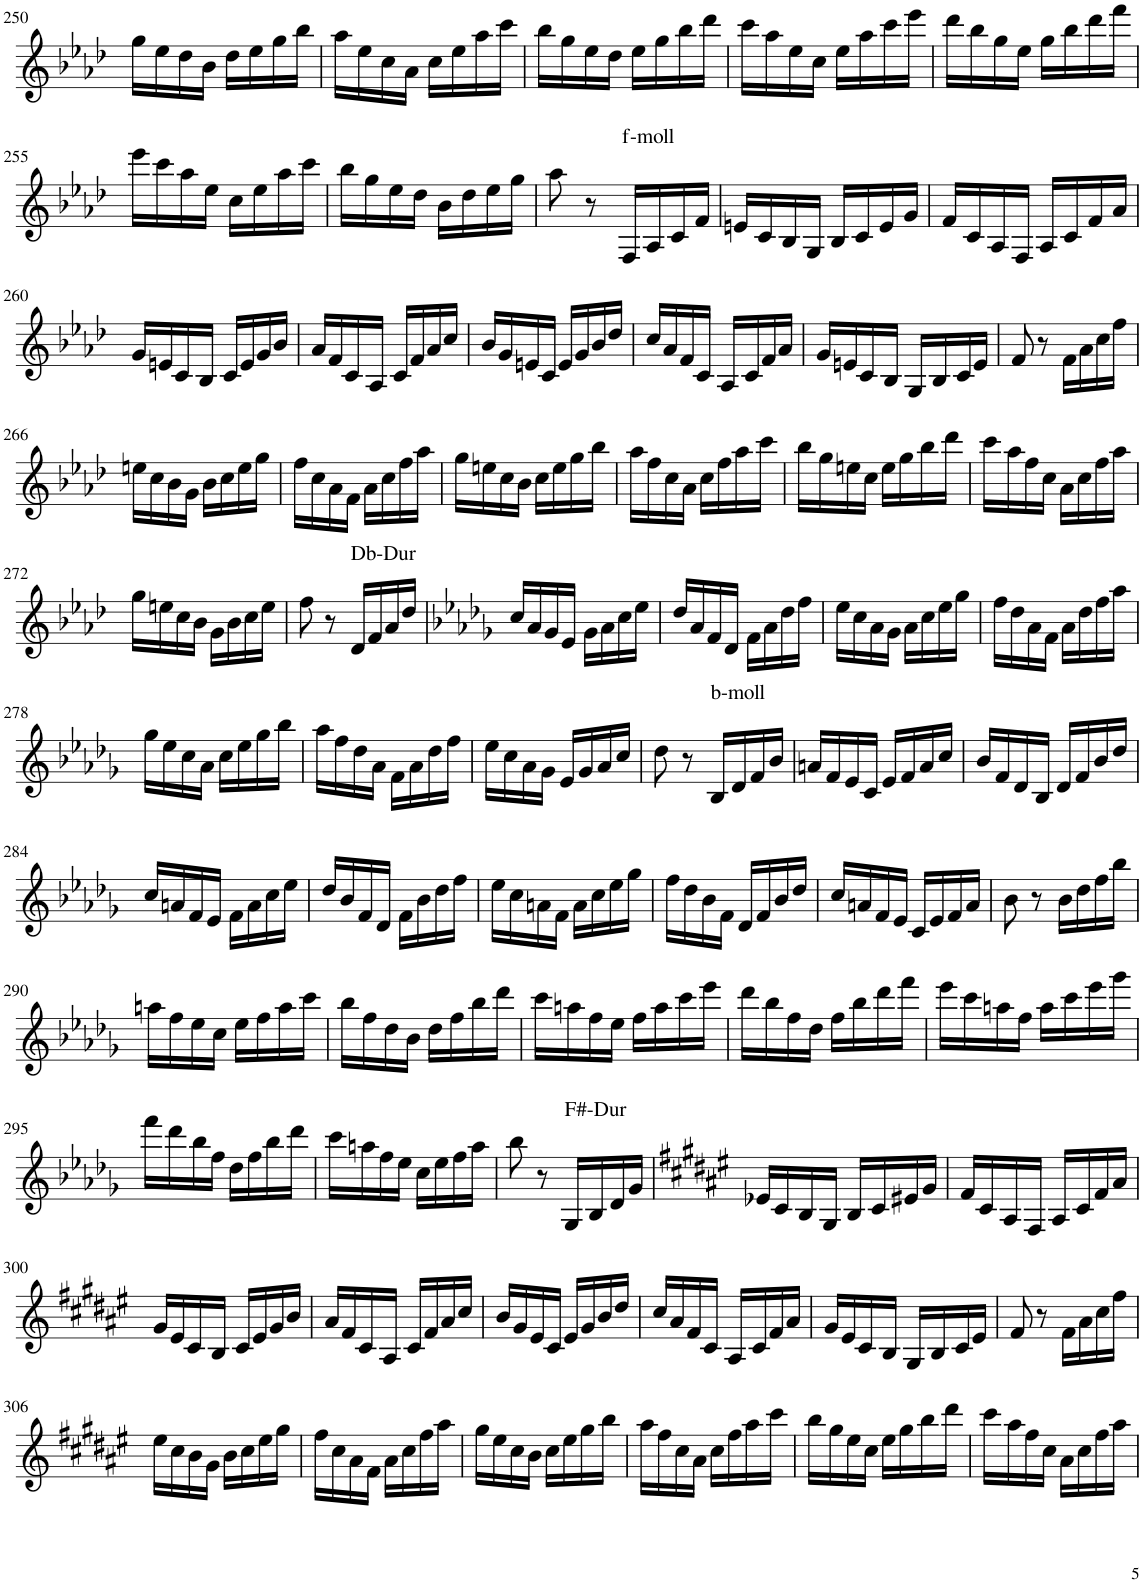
**kern
*part1
*staff1
*I"B Klarinette
*I'B Kl.
!!LO:PB:g=z
*clefG2
*Trd1c2
*k[b-e-a-d-]
*M2/4
=250
16gg\LL
16ee-\
16dd-\
16b-\JJ
16dd-\LL
16ee-\
16gg\
16bb-\JJ
=251
16aa-\LL
16ee-\
16cc\
16a-\JJ
16cc\LL
16ee-\
16aa-\
16ccc\JJ
=252
16bb-\LL
16gg\
16ee-\
16dd-\JJ
16ee-\LL
16gg\
16bb-\
16ddd-\JJ
=253
16ccc\LL
16aa-\
16ee-\
16cc\JJ
16ee-\LL
16aa-\
16ccc\
16eee-\JJ
=254
16ddd-\LL
16bb-\
16gg\
16ee-\JJ
16gg\LL
16bb-\
16ddd-\
16fff\JJ
!!LO:LB:g=z
=255
16eee-\LL
16ccc\
16aa-\
16ee-\JJ
16cc\LL
16ee-\
16aa-\
16ccc\JJ
=256
16bb-\LL
16gg\
16ee-\
16dd-\JJ
16b-\LL
16dd-\
16ee-\
16gg\JJ
=257
8aa-\
8r
!LO:TX:a:t=f-moll
16F/LL
16A-/
16c/
16f/JJ
=258
16en/LL
16c/
16B-/
16G/JJ
16B-/LL
16c/
16e/
16g/JJ
=259
16f/LL
16c/
16A-/
16F/JJ
16A-/LL
16c/
16f/
16a-/JJ
!!LO:LB:g=z
=260
16g/LL
16en/
16c/
16B-/JJ
16c/LL
16e/
16g/
16b-/JJ
=261
16a-/LL
16f/
16c/
16A-/JJ
16c/LL
16f/
16a-/
16cc/JJ
=262
16b-/LL
16g/
16en/
16c/JJ
16e/LL
16g/
16b-/
16dd-/JJ
=263
16cc/LL
16a-/
16f/
16c/JJ
16A-/LL
16c/
16f/
16a-/JJ
=264
16g/LL
16en/
16c/
16B-/JJ
16G/LL
16B-/
16c/
16e/JJ
=265
8f/
8r
16f\LL
16a-\
16cc\
16ff\JJ
!!LO:LB:g=z
=266
16een\LL
16cc\
16b-\
16g\JJ
16b-\LL
16cc\
16ee\
16gg\JJ
=267
16ff\LL
16cc\
16a-\
16f\JJ
16a-\LL
16cc\
16ff\
16aa-\JJ
=268
16gg\LL
16een\
16cc\
16b-\JJ
16cc\LL
16ee\
16gg\
16bb-\JJ
=269
16aa-\LL
16ff\
16cc\
16a-\JJ
16cc\LL
16ff\
16aa-\
16ccc\JJ
=270
16bb-\LL
16gg\
16een\
16cc\JJ
16ee\LL
16gg\
16bb-\
16ddd-\JJ
=271
16ccc\LL
16aa-\
16ff\
16cc\JJ
16a-\LL
16cc\
16ff\
16aa-\JJ
!!LO:LB:g=z
=272
16gg\LL
16een\
16cc\
16b-\JJ
16g\LL
16b-\
16cc\
16ee\JJ
=273
8ff\
8r
!LO:TX:a:t=Db-Dur
16d-/LL
16f/
16a-/
16dd-/JJ
=274
*k[b-e-a-d-g-]
16cc/LL
16a-/
16g-/
16e-/JJ
16g-\LL
16a-\
16cc\
16ee-\JJ
=275
16dd-/LL
16a-/
16f/
16d-/JJ
16f\LL
16a-\
16dd-\
16ff\JJ
=276
16ee-\LL
16cc\
16a-\
16g-\JJ
16a-\LL
16cc\
16ee-\
16gg-\JJ
=277
16ff\LL
16dd-\
16a-\
16f\JJ
16a-\LL
16dd-\
16ff\
16aa-\JJ
!!LO:LB:g=z
=278
16gg-\LL
16ee-\
16cc\
16a-\JJ
16cc\LL
16ee-\
16gg-\
16bb-\JJ
=279
16aa-\LL
16ff\
16dd-\
16a-\JJ
16f\LL
16a-\
16dd-\
16ff\JJ
=280
16ee-\LL
16cc\
16a-\
16g-\JJ
16e-/LL
16g-/
16a-/
16cc/JJ
=281
8dd-\
8r
!LO:TX:a:t=b-moll
16B-/LL
16d-/
16f/
16b-/JJ
=282
16an/LL
16f/
16e-/
16c/JJ
16e-/LL
16f/
16a/
16cc/JJ
=283
16b-/LL
16f/
16d-/
16B-/JJ
16d-/LL
16f/
16b-/
16dd-/JJ
!!LO:LB:g=z
=284
16cc/LL
16an/
16f/
16e-/JJ
16f\LL
16a\
16cc\
16ee-\JJ
=285
16dd-/LL
16b-/
16f/
16d-/JJ
16f\LL
16b-\
16dd-\
16ff\JJ
=286
16ee-\LL
16cc\
16an\
16f\JJ
16a\LL
16cc\
16ee-\
16gg-\JJ
=287
16ff\LL
16dd-\
16b-\
16f\JJ
16d-/LL
16f/
16b-/
16dd-/JJ
=288
16cc/LL
16an/
16f/
16e-/JJ
16c/LL
16e-/
16f/
16a/JJ
=289
8b-\
8r
16b-\LL
16dd-\
16ff\
16bb-\JJ
!!LO:LB:g=z
=290
16aan\LL
16ff\
16ee-\
16cc\JJ
16ee-\LL
16ff\
16aa\
16ccc\JJ
=291
16bb-\LL
16ff\
16dd-\
16b-\JJ
16dd-\LL
16ff\
16bb-\
16ddd-\JJ
=292
16ccc\LL
16aan\
16ff\
16ee-\JJ
16ff\LL
16aa\
16ccc\
16eee-\JJ
=293
16ddd-\LL
16bb-\
16ff\
16dd-\JJ
16ff\LL
16bb-\
16ddd-\
16fff\JJ
=294
16eee-\LL
16ccc\
16aan\
16ff\JJ
16aa\LL
16ccc\
16eee-\
16ggg-\JJ
!!LO:LB:g=z
=295
16fff\LL
16ddd-\
16bb-\
16ff\JJ
16dd-\LL
16ff\
16bb-\
16ddd-\JJ
=296
16ccc\LL
16aan\
16ff\
16ee-\JJ
16cc\LL
16ee-\
16ff\
16aa\JJ
=297
8bb-\
8r
!LO:TX:a:t=F#-Dur
16G-/LL
16B-/
16d-/
16g-/JJ
=298
*k[f#c#g#d#a#e#]
16e-X/LL
16c#/
16B/
16G#/JJ
16B/LL
16c#/
16e#X/
16g#/JJ
=299
16f#/LL
16c#/
16A#/
16F#/JJ
16A#/LL
16c#/
16f#/
16a#/JJ
!!LO:LB:g=z
=300
16g#/LL
16e#/
16c#/
16B/JJ
16c#/LL
16e#/
16g#/
16b/JJ
=301
16a#/LL
16f#/
16c#/
16A#/JJ
16c#/LL
16f#/
16a#/
16cc#/JJ
=302
16b/LL
16g#/
16e#/
16c#/JJ
16e#/LL
16g#/
16b/
16dd#/JJ
=303
16cc#/LL
16a#/
16f#/
16c#/JJ
16A#/LL
16c#/
16f#/
16a#/JJ
=304
16g#/LL
16e#/
16c#/
16B/JJ
16G#/LL
16B/
16c#/
16e#/JJ
=305
8f#/
8r
16f#\LL
16a#\
16cc#\
16ff#\JJ
!!LO:LB:g=z
=306
16ee#\LL
16cc#\
16b\
16g#\JJ
16b\LL
16cc#\
16ee#\
16gg#\JJ
=307
16ff#\LL
16cc#\
16a#\
16f#\JJ
16a#\LL
16cc#\
16ff#\
16aa#\JJ
=308
16gg#\LL
16ee#\
16cc#\
16b\JJ
16cc#\LL
16ee#\
16gg#\
16bb\JJ
=309
16aa#\LL
16ff#\
16cc#\
16a#\JJ
16cc#\LL
16ff#\
16aa#\
16ccc#\JJ
=310
16bb\LL
16gg#\
16ee#\
16cc#\JJ
16ee#\LL
16gg#\
16bb\
16ddd#\JJ
=311
16ccc#\LL
16aa#\
16ff#\
16cc#\JJ
16a#\LL
16cc#\
16ff#\
16aa#\JJ
=
*-
